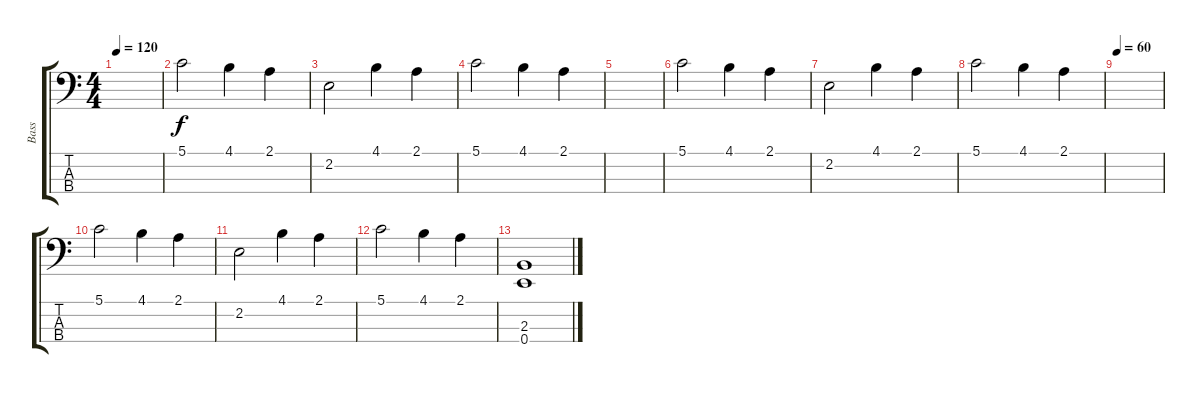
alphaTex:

\track ("Bass" "Bass") {instrument contrabass}
\staff {score tabs}
\tuning (G2 D2 A1 E1) {hide}
\ts (4 4)
\tempo 120
\clef f4
\ks c
|
5.1.2 4.1.4 2.1.4 |
2.2.2 4.1.4 2.1.4 |
5.1.2 4.1.4 2.1.4 |
|
5.1.2 4.1.4 2.1.4 |
2.2.2 4.1.4 2.1.4 |
5.1.2 4.1.4 2.1.4 |
\tempo 60
|
5.1.2 4.1.4 2.1.4 |
2.2.2 4.1.4 2.1.4 |
5.1.2 4.1.4 2.1.4 |
(2.3 0.4).1
